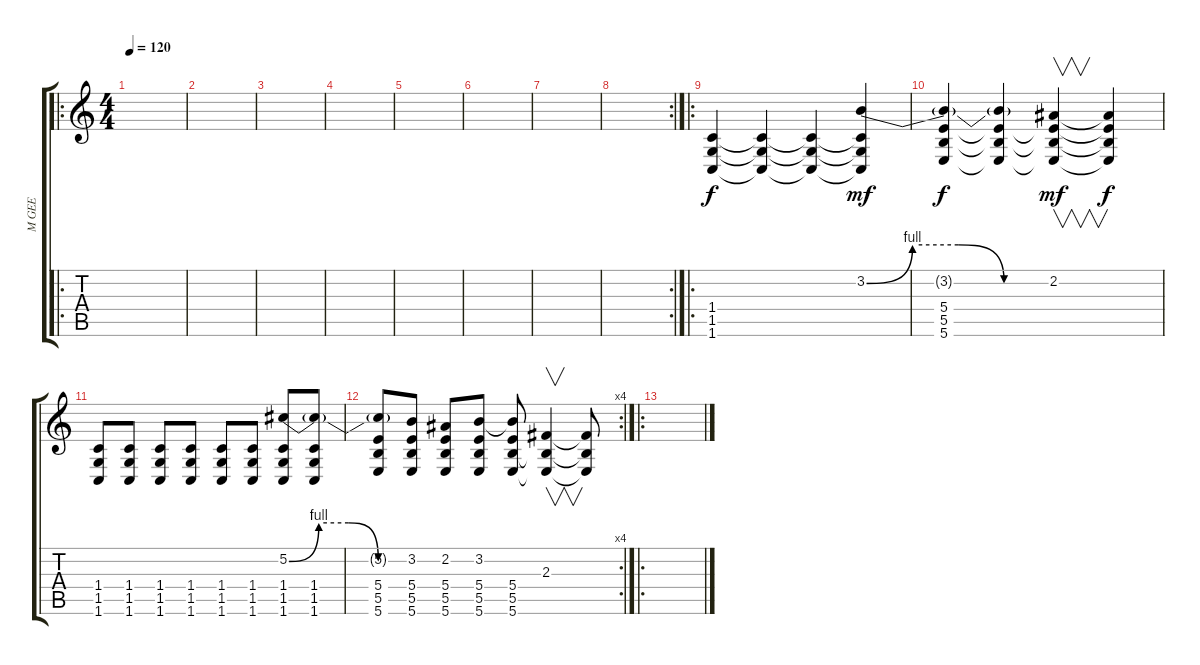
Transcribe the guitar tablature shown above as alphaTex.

\track ("M GEE" "M GEE") {instrument distortionguitar}
\staff {score tabs}
\tuning (Db4 Ab3 E3 B2 Gb2 B1) {hide}
\ro
\ts (4 4)
\tempo 120
\clef g2
\ks c
|
|
|
|
|
|
|
\rc 2
|
\ro
(1.4 1.5 1.6).4 (1.4{t} 1.5{t} 1.6{t}).4 (1.4{t} 1.5{t} 1.6{t}).4 (3.2{be (custom 0 0 15 4 30 4 45 0 60 0)} 1.4{t} 1.5{t} 1.6{t}).4{dy mf} |
(3.2{t} 5.4 5.5 5.6).4{dy f} (3.2{t} 5.4{t} 5.5{t} 5.6{t}).4 (2.2 5.4{t} 5.5{t} 5.6{t}).4{v dy mf} (2.2{t} 5.4{t} 5.5{t} 5.6{t}).4{dy f} |
(1.4 1.5 1.6).8 (1.4 1.5 1.6).8 (1.4 1.5 1.6).8 (1.4 1.5 1.6).8 (1.4 1.5 1.6).8 (1.4 1.5 1.6).8 (5.2{be (custom 0 0 15 4 30 4 45 0 60 0)} 1.4 1.5 1.6).8 (5.2{t} 1.4 1.5 1.6).8 |
\rc 4
(5.2{t} 5.4 5.5 5.6).8 (3.2 5.4 5.5 5.6).8 (2.2 5.4 5.5 5.6).8 (3.2 5.4 5.5 5.6).8 (3.2{t} 5.4 5.5 5.6).8 (2.3 5.5{t} 5.6{t}).4{v} (2.3{t} 5.5{t} 5.6{t}).8 |
\ro
